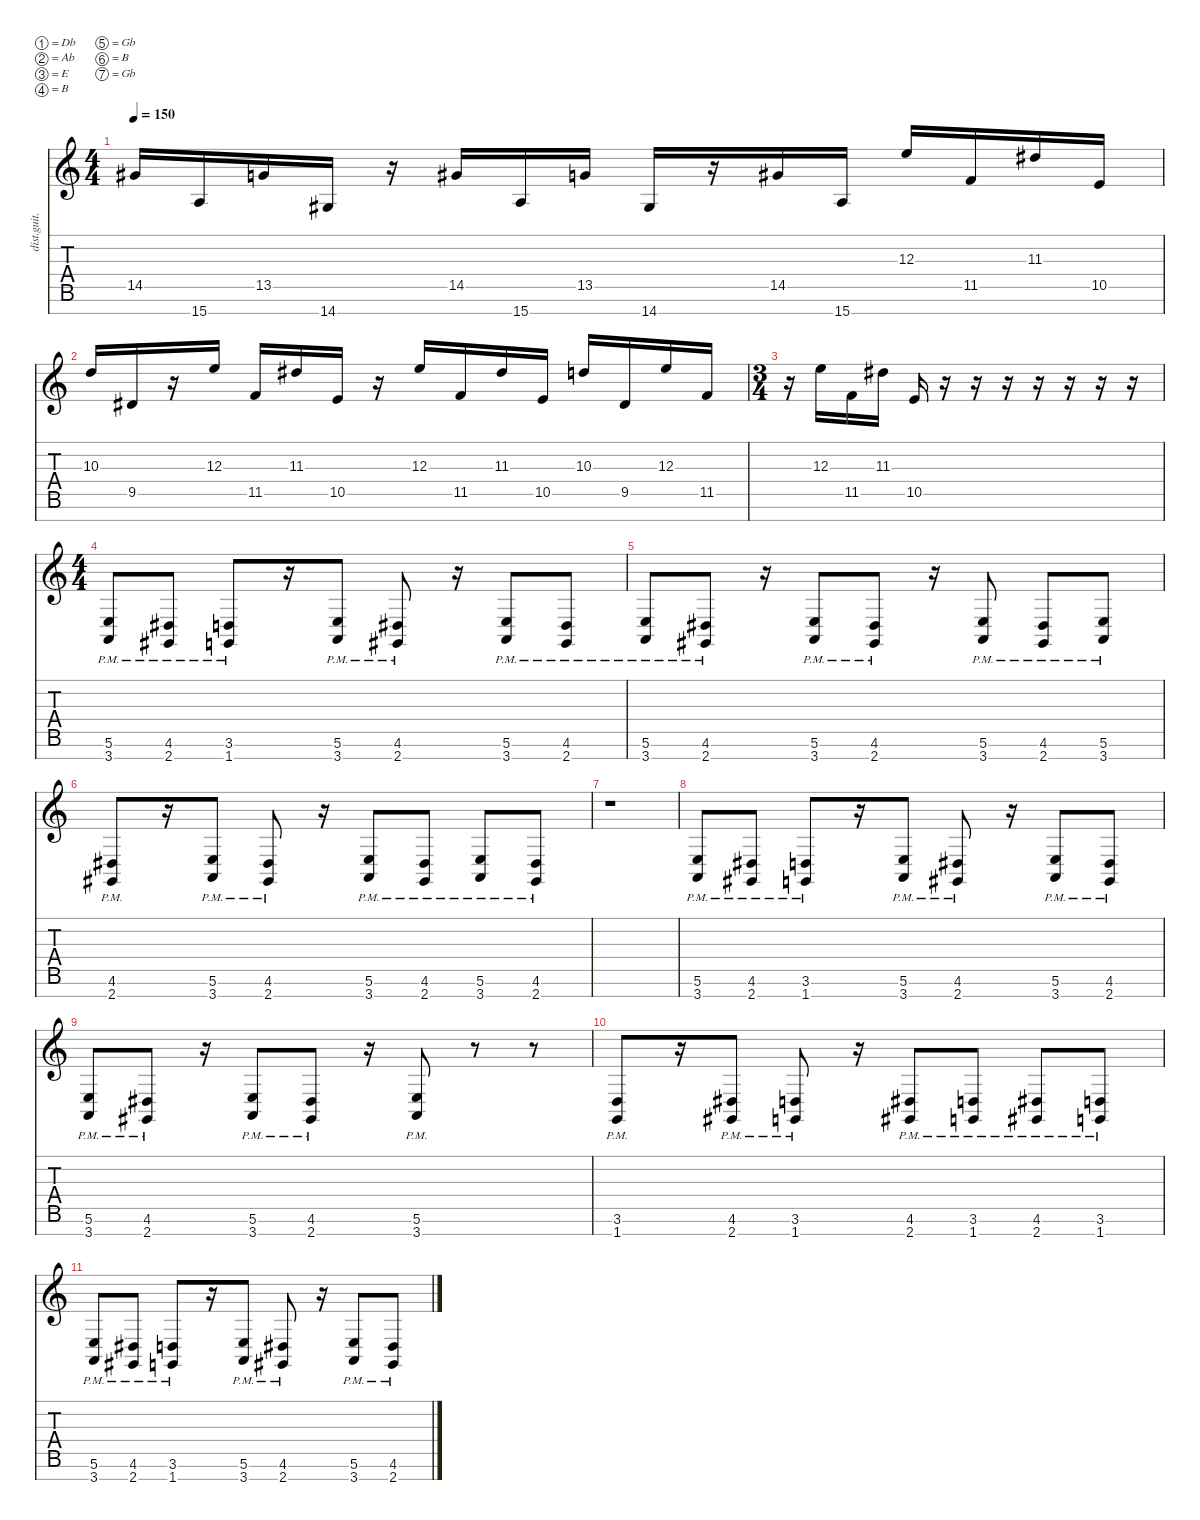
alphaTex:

\defaultSystemsLayout 4
\hideDynamics
\bracketExtendMode nobrackets
\otherSystemsTrackNameOrientation horizontal
\track ("Distortion Guitar" "dist.guit.") {instrument distortionguitar}
\staff {score tabs}
\tuning (Db4 Ab3 E3 B2 Gb2 B1 Gb1)
\ts (4 4)
\tempo 150
\clef g2
\ks c
14.5{acc #}.16{dy mf beam Up} 15.7.16{beam Up} 13.5.16{beam Up} 14.7{acc #}.16{beam Up} r.16{beam Up} 14.5{acc #}.16{beam Up} 15.7.16{beam Up} 13.5.16{beam Up} 14.7{acc #}.16{beam Up} r.16{beam Up} 14.5{acc #}.16{beam Up} 15.7.16{beam Up} 12.3.16{beam Up} 11.5.16{beam Up} 11.3{acc #}.16{beam Up} 10.5.16{beam Up} |
10.3.16{beam Up} 9.5{acc #}.16{beam Up} r.16{beam Up} 12.3.16{beam Up} 11.5.16{beam Up} 11.3{acc #}.16{beam Up} 10.5.16{beam Up} r.16{beam Up} 12.3.16{beam Up} 11.5.16{beam Up} 11.3{acc #}.16{beam Up} 10.5.16{beam Up} 10.3.16{beam Up} 9.5{acc #}.16{beam Up} 12.3.16{beam Up} 11.5.16{beam Up} |
\ts (3 4)
\beaming (8 2 2 2)
r.16{beam Down} 12.3.16{beam Down} 11.5.16{beam Down} 11.3{acc #}.16{beam Down} 10.5.16{beam Up} r.16{beam Up} r.16{beam Up} r.16{beam Up} r.16{beam Up} r.16{beam Up} r.16{beam Up} r.16{beam Up} |
\ts (4 4)
\beaming (8 2 2 2 2)
(3.7{pm} 5.6{pm}).8{beam Up} (2.7{pm acc #} 4.6{pm acc #}).8{beam Up} (1.7{pm} 3.6{pm}).8{beam Up} r.16{beam Up} (3.7{pm} 5.6{pm}).8{beam Up} (2.7{pm acc #} 4.6{pm acc #}).8{beam Up} r.16{beam Up} (3.7{pm} 5.6{pm}).8{beam Up} (2.7{pm acc #} 4.6{pm acc #}).8{beam Up} |
(3.7{pm} 5.6{pm}).8{beam Up} (2.7{pm acc #} 4.6{pm acc #}).8{beam Up} r.16{beam Up} (3.7{pm} 5.6{pm}).8{beam Up} (2.7{pm acc #} 4.6{pm acc #}).8{beam Up} r.16{beam Up} (3.7{pm} 5.6{pm}).8{beam Up} (2.7{pm acc #} 4.6{pm acc #}).8{beam Up} (3.7{pm} 5.6{pm}).8{beam Up} |
(2.7{pm acc #} 4.6{pm acc #}).8{beam Up} r.16{beam Up} (3.7{pm} 5.6{pm}).8{beam Up} (2.7{pm acc #} 4.6{pm acc #}).8{beam Up} r.16{beam Up} (3.7{pm} 5.6{pm}).8{beam Up} (2.7{pm acc #} 4.6{pm acc #}).8{beam Up} (3.7{pm} 5.6{pm}).8{beam Up} (2.7{pm acc #} 4.6{pm acc #}).8{beam Up} |
r.1{beam Down} |
(3.7{pm} 5.6{pm}).8{beam Up} (2.7{pm acc #} 4.6{pm acc #}).8{beam Up} (1.7{pm} 3.6{pm}).8{beam Up} r.16{beam Up} (3.7{pm} 5.6{pm}).8{beam Up} (2.7{pm acc #} 4.6{pm acc #}).8{beam Up} r.16{beam Up} (3.7{pm} 5.6{pm}).8{beam Up} (2.7{pm acc #} 4.6{pm acc #}).8{beam Up} |
(3.7{pm} 5.6{pm}).8{beam Up} (2.7{pm acc #} 4.6{pm acc #}).8{beam Up} r.16{beam Up} (3.7{pm} 5.6{pm}).8{beam Up} (2.7{pm acc #} 4.6{pm acc #}).8{beam Up} r.16{beam Up} (3.7{pm} 5.6{pm}).8{beam Up} r.8{beam Up} r.8{beam Up} |
(1.7{pm} 3.6{pm}).8{beam Up} r.16{beam Up} (2.7{pm acc #} 4.6{pm acc #}).8{beam Up} (1.7{pm} 3.6{pm}).8{beam Up} r.16{beam Up} (4.6{pm acc #} 2.7{pm acc #}).8{beam Up} (3.6{pm} 1.7{pm}).8{beam Up} (4.6{pm acc #} 2.7{pm acc #}).8{beam Up} (3.6{pm} 1.7{pm}).8{beam Up} |
(3.7{pm} 5.6{pm}).8{beam Up} (2.7{pm acc #} 4.6{pm acc #}).8{beam Up} (1.7{pm} 3.6{pm}).8{beam Up} r.16{beam Up} (3.7{pm} 5.6{pm}).8{beam Up} (2.7{pm acc #} 4.6{pm acc #}).8{beam Up} r.16{beam Up} (3.7{pm} 5.6{pm}).8{beam Up} (2.7{pm acc #} 4.6{pm acc #}).8{beam Up}
